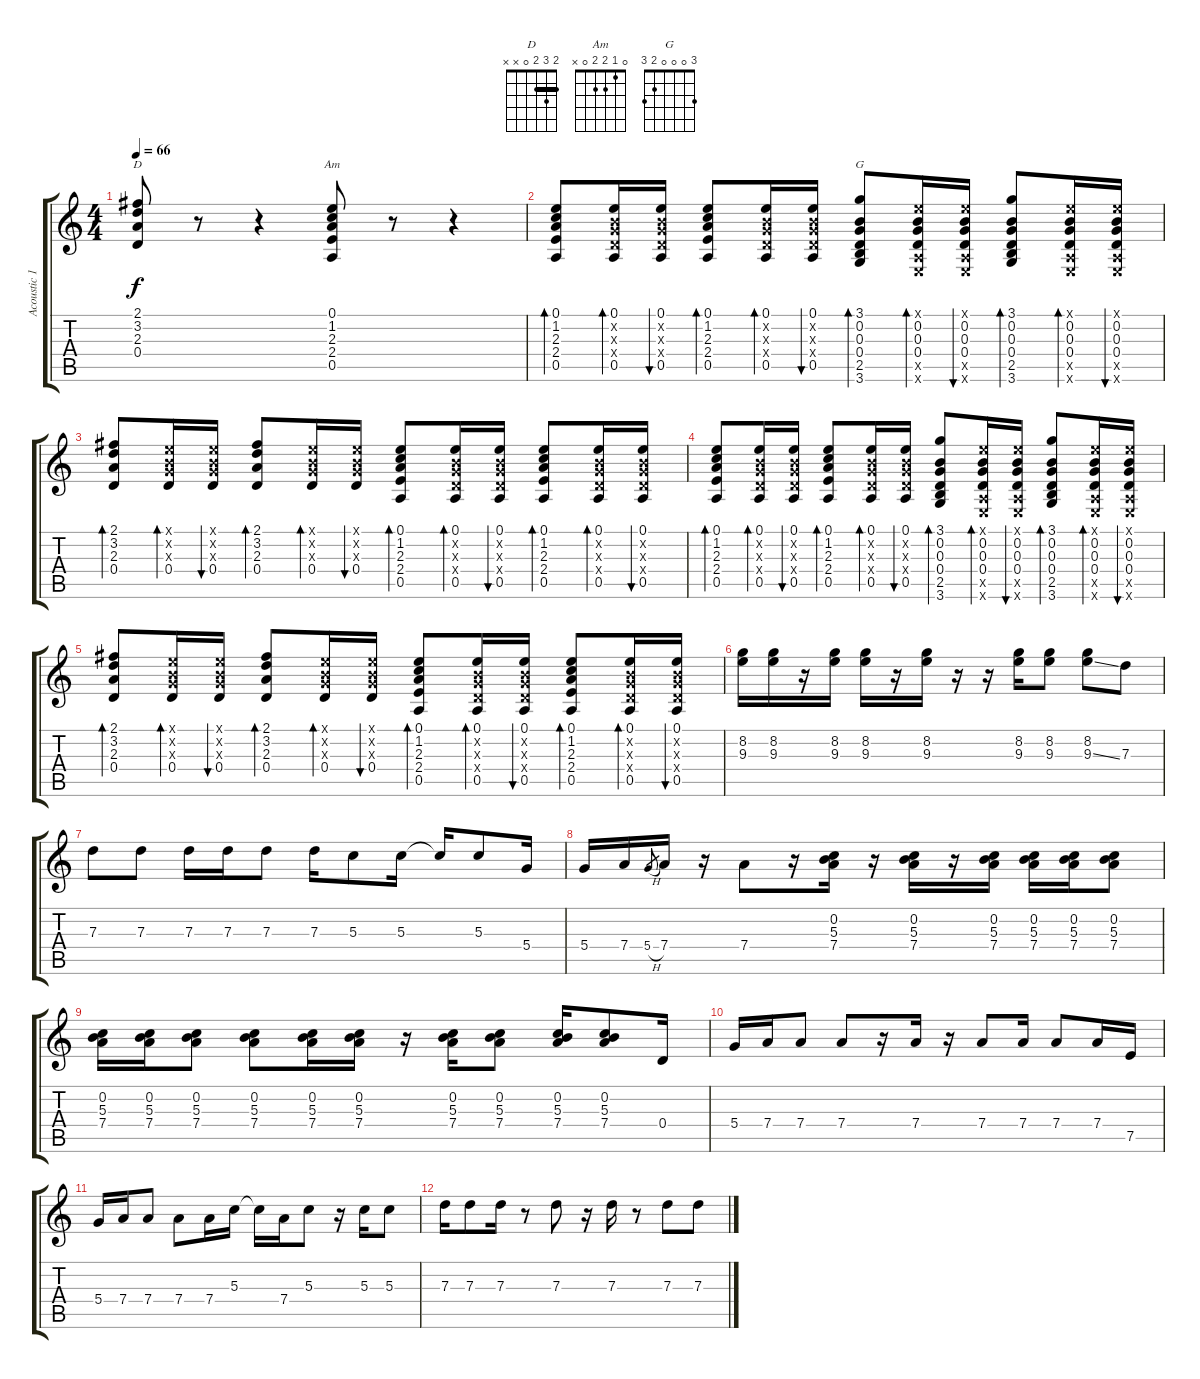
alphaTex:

\track ("Acoustic 1" "Acoustic 1") {instrument acousticguitarsteel}
\staff {score tabs}
\tuning (E4 B3 G3 D3 A2 E2) {hide}
\chord ("D" 2 3 2 0 x x) {barre 2}
\chord ("Am" 0 1 2 2 0 x)
\chord ("G" 3 0 0 0 2 3)
\ts (4 4)
\tempo 66
\clef g2
\ks c
(2.1 3.2 2.3 0.4).8{ch "D" dy f} r.8 r.4 (0.1 1.2 2.3 2.4 0.5).8{ch "Am"} r.8 r.4 |
(0.1 1.2 2.3 2.4 0.5).8{bd 30} (0.1 0.2{x} 0.3{x} 0.4{x} 0.5).16{bd 30} (0.1 0.2{x} 0.3{x} 0.4{x} 0.5).16{bu 30} (0.1 1.2 2.3 2.4 0.5).8{bd 30} (0.1 0.2{x} 0.3{x} 0.4{x} 0.5).16{bd 30} (0.1 0.2{x} 0.3{x} 0.4{x} 0.5).16{bu 30} (3.1 0.2 0.3 0.4 2.5 3.6).8{bd 30 ch "G"} (0.1{x} 0.2 0.3 0.4 0.5{x} 0.6{x}).16{bd 30} (0.1{x} 0.2 0.3 0.4 0.5{x} 0.6{x}).16{bu 30} (3.1 0.2 0.3 0.4 2.5 3.6).8{bd 30} (0.1{x} 0.2 0.3 0.4 0.5{x} 0.6{x}).16{bd 30} (0.1{x} 0.2 0.3 0.4 0.5{x} 0.6{x}).16{bu 30} |
(2.1 3.2 2.3 0.4).8{bd 30} (0.1{x} 0.2{x} 0.3{x} 0.4).16{bd 30} (0.1{x} 0.2{x} 0.3{x} 0.4).16{bu 30} (2.1 3.2 2.3 0.4).8{bd 30} (0.1{x} 0.2{x} 0.3{x} 0.4).16{bd 30} (0.1{x} 0.2{x} 0.3{x} 0.4).16{bu 30} (0.1 1.2 2.3 2.4 0.5).8{bd 30} (0.1 0.2{x} 0.3{x} 0.4{x} 0.5).16{bd 30} (0.1 0.2{x} 0.3{x} 0.4{x} 0.5).16{bu 30} (0.1 1.2 2.3 2.4 0.5).8{bd 30} (0.1 0.2{x} 0.3{x} 0.4{x} 0.5).16{bd 30} (0.1 0.2{x} 0.3{x} 0.4{x} 0.5).16{bu 30} |
(0.1 1.2 2.3 2.4 0.5).8{bd 30} (0.1 0.2{x} 0.3{x} 0.4{x} 0.5).16{bd 30} (0.1 0.2{x} 0.3{x} 0.4{x} 0.5).16{bu 30} (0.1 1.2 2.3 2.4 0.5).8{bd 30} (0.1 0.2{x} 0.3{x} 0.4{x} 0.5).16{bd 30} (0.1 0.2{x} 0.3{x} 0.4{x} 0.5).16{bu 30} (3.1 0.2 0.3 0.4 2.5 3.6).8{bd 30} (0.1{x} 0.2 0.3 0.4 0.5{x} 0.6{x}).16{bd 30} (0.1{x} 0.2 0.3 0.4 0.5{x} 0.6{x}).16{bu 30} (3.1 0.2 0.3 0.4 2.5 3.6).8{bd 30} (0.1{x} 0.2 0.3 0.4 0.5{x} 0.6{x}).16{bd 30} (0.1{x} 0.2 0.3 0.4 0.5{x} 0.6{x}).16{bu 30} |
(2.1 3.2 2.3 0.4).8{bd 30} (0.1{x} 0.2{x} 0.3{x} 0.4).16{bd 30} (0.1{x} 0.2{x} 0.3{x} 0.4).16{bu 30} (2.1 3.2 2.3 0.4).8{bd 30} (0.1{x} 0.2{x} 0.3{x} 0.4).16{bd 30} (0.1{x} 0.2{x} 0.3{x} 0.4).16{bu 30} (0.1 1.2 2.3 2.4 0.5).8{bd 30} (0.1 0.2{x} 0.3{x} 0.4{x} 0.5).16{bd 30} (0.1 0.2{x} 0.3{x} 0.4{x} 0.5).16{bu 30} (0.1 1.2 2.3 2.4 0.5).8{bd 30} (0.1 0.2{x} 0.3{x} 0.4{x} 0.5).16{bd 30} (0.1 0.2{x} 0.3{x} 0.4{x} 0.5).16{bu 30} |
(8.2 9.3).16{volume 11} (8.2 9.3).16 r.16 (8.2 9.3).16 (8.2 9.3).16 r.16 (8.2 9.3).16 r.16 r.16 (8.2 9.3).16 (8.2 9.3).8 (8.2 9.3{ss}).8 7.3.8 |
7.3.8{volume 10} 7.3.8 7.3.16 7.3.16 7.3.8 7.3.16 5.3.8 5.3.16 5.3{t}.16 5.3.8 5.4.16 |
5.4.16{volume 9} 7.4.16 5.4{h}.8{gr} 7.4.16 r.16 7.4.8 r.16 (0.2 5.3 7.4).16 r.16 (0.2 5.3 7.4).16 r.16 (0.2 5.3 7.4).16 (0.2 5.3 7.4).16 (0.2 5.3 7.4).16 (0.2 5.3 7.4).8 |
(0.2 5.3 7.4).16{volume 7} (0.2 5.3 7.4).16 (0.2 5.3 7.4).8 (0.2 5.3 7.4).8 (0.2 5.3 7.4).16 (0.2 5.3 7.4).16 r.16 (0.2 5.3 7.4).16 (0.2 5.3 7.4).8 (0.2 5.3 7.4).16 (0.2 5.3 7.4).8 0.4.16 |
5.4.16{volume 6} 7.4.16 7.4.8 7.4.8 r.16 7.4.16 r.16 7.4.8 7.4.16 7.4.8 7.4.16 7.5.16 |
5.4.16{volume 5} 7.4.16 7.4.8 7.4.8 7.4.16 5.3.16 5.3{t}.16 7.4.16 5.3.8 r.16 5.3.16 5.3.8 |
7.3.16{volume 3} 7.3.8 7.3.16 r.8 7.3.8{volume 2} r.16 7.3.16 r.8 7.3.8{volume 1} 7.3.8
